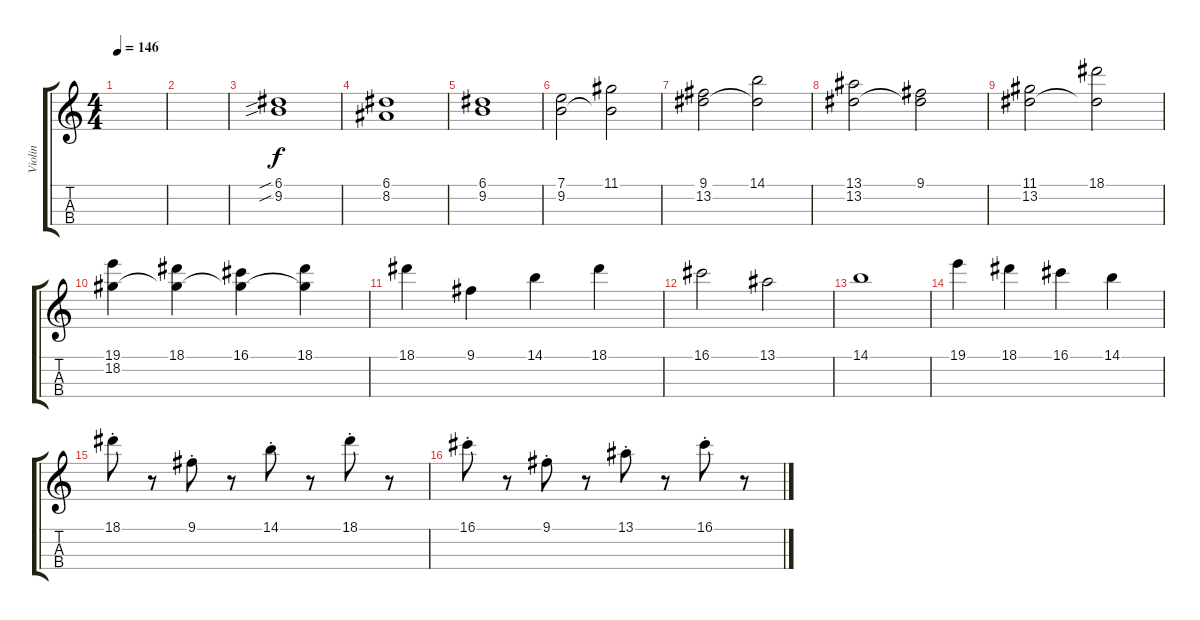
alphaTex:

\track ("Violin" "Violin") {instrument violin}
\staff {score tabs}
\tuning (A4 D4 G3 C3) {hide}
\ts (4 4)
\tempo 146
\clef g2
\ks c
|
|
(6.1{sib} 9.2{sib}).1 |
(6.1 8.2).1 |
(6.1 9.2).1 |
(7.1 9.2).2 (11.1 9.2{t}).2 |
(9.1 13.2).2 (14.1 13.2{t}).2 |
(13.1 13.2).2 (9.1 13.2{t}).2 |
(11.1 13.2).2 (18.1 13.2{t}).2 |
(19.1 18.2).4 (18.1 18.2{t}).4 (16.1 18.2{t}).4 (18.1 18.2{t}).4 |
18.1.4 9.1.4 14.1.4 18.1.4 |
16.1.2 13.1.2 |
14.1.1 |
19.1.4 18.1.4 16.1.4 14.1.4 |
18.1{st}.8 r.8 9.1{st}.8 r.8 14.1{st}.8 r.8 18.1{st}.8 r.8 |
16.1{st}.8 r.8 9.1{st}.8 r.8 13.1{st}.8 r.8 16.1{st}.8 r.8
